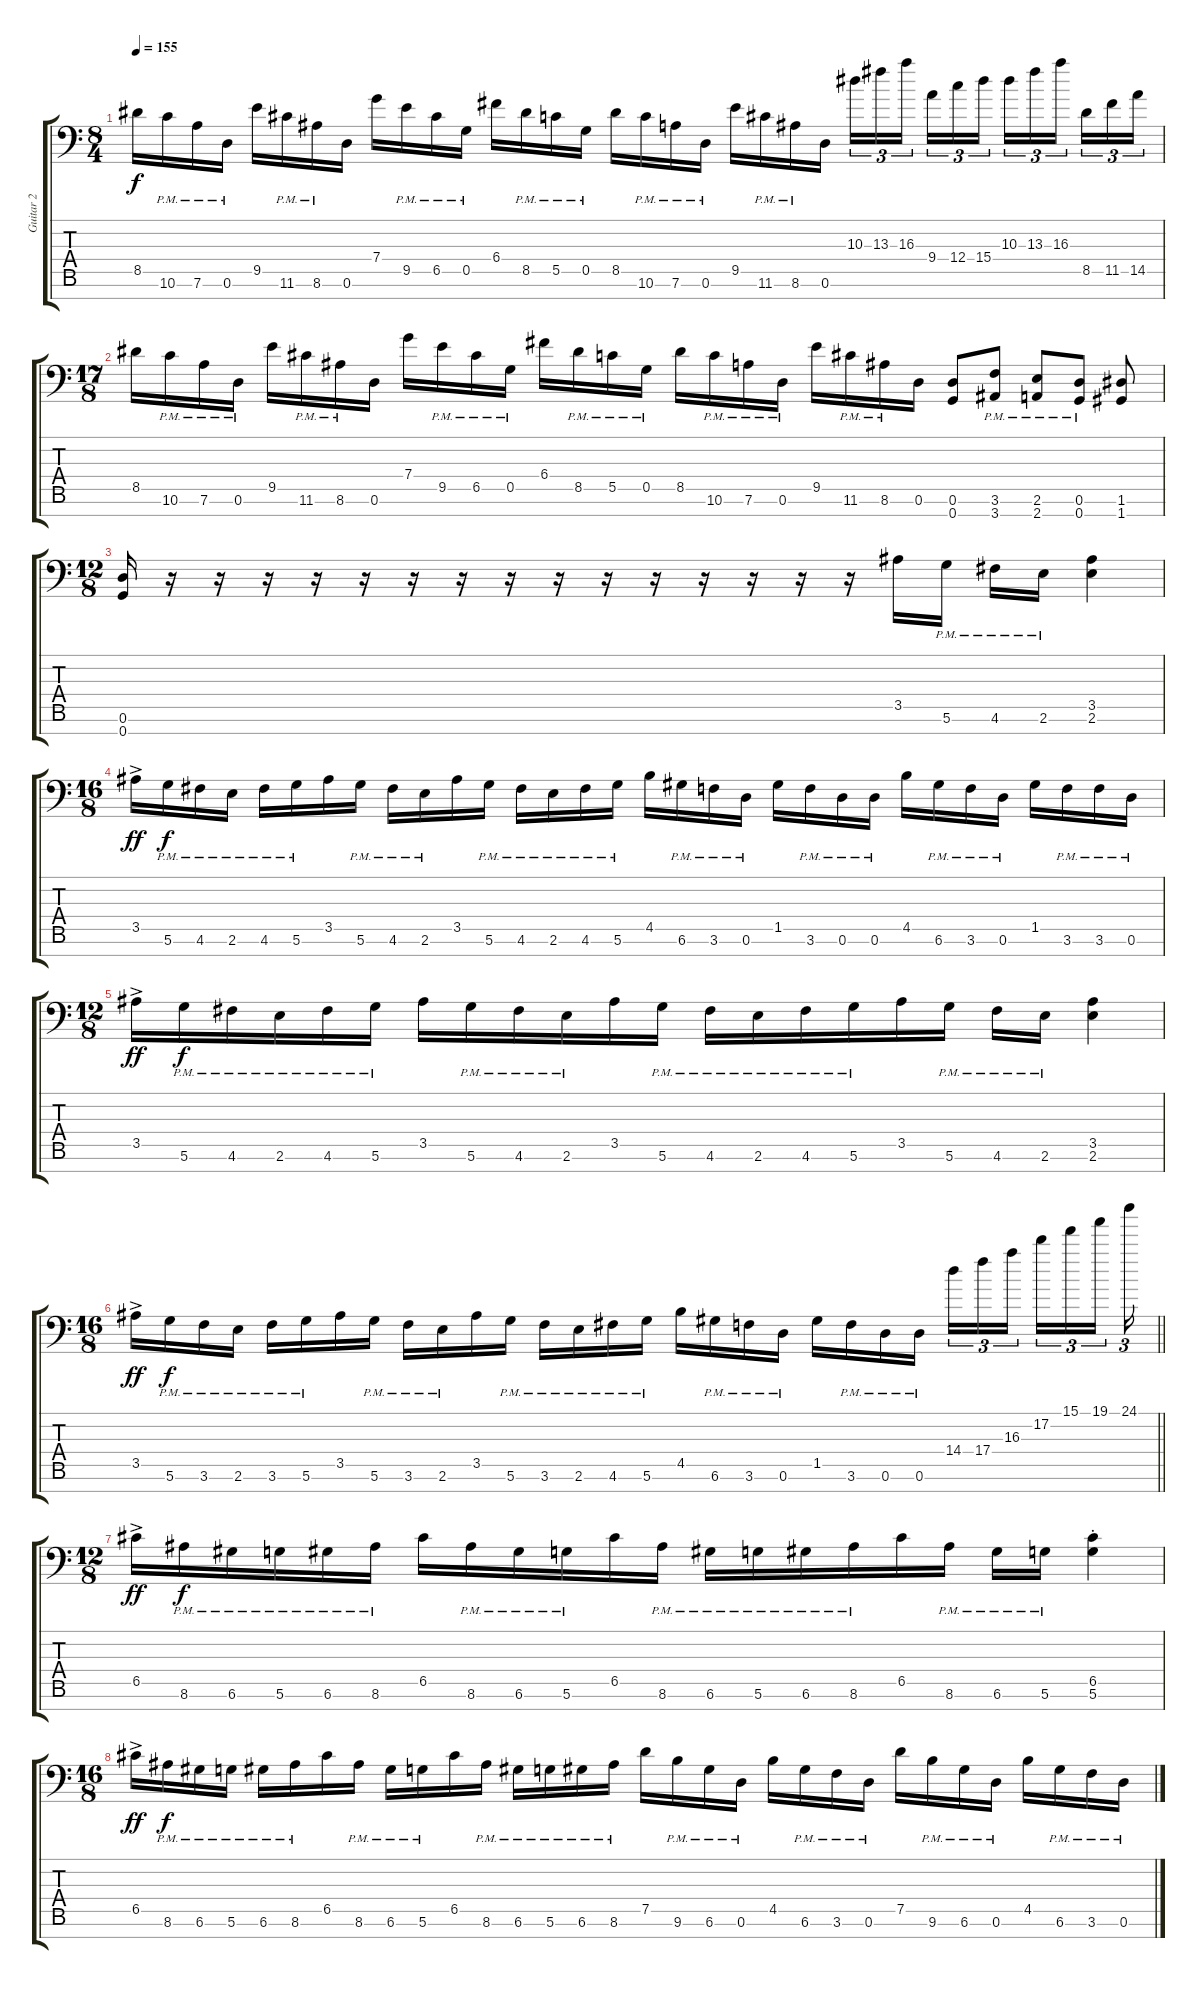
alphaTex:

\track ("Guitar 2" "Guitar 2") {instrument distortionguitar}
\staff {score tabs}
\tuning (D4 A3 F3 C3 G2 D2 G1) {hide}
\ts (8 4)
\tempo 155
\clef f4
\ks c
8.5.16{dy f} 10.6{pm}.16 7.6{pm}.16 0.6{pm}.16 9.5.16 11.6{pm}.16 8.6{pm}.16 0.6.16 7.4.16 9.5{pm}.16 6.5{pm}.16 0.5{pm}.16 6.4.16 8.5{pm}.16 5.5{pm}.16 0.5{pm}.16 8.5.16 10.6{pm}.16 7.6{pm}.16 0.6{pm}.16 9.5.16 11.6{pm}.16 8.6{pm}.16 0.6.16 10.3.16{tu (3 2)} 13.3.16{tu (3 2)} 16.3.16{tu (3 2) beam splitsecondary} 9.4.16{tu (3 2)} 12.4.16{tu (3 2)} 15.4.16{tu (3 2)} 10.3.16{tu (3 2)} 13.3.16{tu (3 2)} 16.3.16{tu (3 2) beam splitsecondary} 8.5.16{tu (3 2)} 11.5.16{tu (3 2)} 14.5.16{tu (3 2)} |
\ts (17 8)
8.5.16 10.6{pm}.16 7.6{pm}.16 0.6{pm}.16 9.5.16 11.6{pm}.16 8.6{pm}.16 0.6.16 7.4.16 9.5{pm}.16 6.5{pm}.16 0.5{pm}.16 6.4.16 8.5{pm}.16 5.5{pm}.16 0.5{pm}.16 8.5.16 10.6{pm}.16 7.6{pm}.16 0.6{pm}.16 9.5.16 11.6{pm}.16 8.6{pm}.16 0.6.16 (0.6 0.7).8 (3.6{pm} 3.7{pm}).8 (2.6{pm} 2.7{pm}).8 (0.6{pm} 0.7).8 (1.6 1.7).8 |
\ts (12 8)
(0.6 0.7).16 r.16 r.16 r.16 r.16 r.16 r.16 r.16 r.16 r.16 r.16 r.16 r.16 r.16 r.16 r.16 3.5.16 5.6{pm}.16 4.6{pm}.16 2.6{pm}.16 (3.5 2.6).4 |
\ts (16 8)
3.5{ac}.16{dy ff} 5.6{pm}.16{dy f} 4.6{pm}.16 2.6{pm}.16 4.6{pm}.16 5.6{pm}.16 3.5.16 5.6{pm}.16 4.6{pm}.16 2.6{pm}.16 3.5.16 5.6{pm}.16 4.6{pm}.16 2.6{pm}.16 4.6{pm}.16 5.6{pm}.16 4.5.16 6.6{pm}.16 3.6{pm}.16 0.6{pm}.16 1.5.16 3.6{pm}.16 0.6{pm}.16 0.6{pm}.16 4.5.16 6.6{pm}.16 3.6{pm}.16 0.6{pm}.16 1.5.16 3.6{pm}.16 3.6{pm}.16 0.6{pm}.16 |
\ts (12 8)
3.5{ac}.16{dy ff} 5.6{pm}.16{dy f} 4.6{pm}.16 2.6{pm}.16 4.6{pm}.16 5.6{pm}.16 3.5.16 5.6{pm}.16 4.6{pm}.16 2.6{pm}.16 3.5.16 5.6{pm}.16 4.6{pm}.16 2.6{pm}.16 4.6{pm}.16 5.6{pm}.16 3.5.16 5.6{pm}.16 4.6{pm}.16 2.6{pm}.16 (3.5 2.6).4 |
\ts (16 8)
\barLineRight lightlight
3.5{ac}.16{dy ff} 5.6{pm}.16{dy f} 3.6{pm}.16 2.6{pm}.16 3.6{pm}.16 5.6{pm}.16 3.5.16 5.6{pm}.16 3.6{pm}.16 2.6{pm}.16 3.5.16 5.6{pm}.16 3.6{pm}.16 2.6{pm}.16 4.6{pm}.16 5.6{pm}.16 4.5.16 6.6{pm}.16 3.6{pm}.16 0.6{pm}.16 1.5.16 3.6{pm}.16 0.6{pm}.16 0.6{pm}.16 14.4.16{tu (3 2)} 17.4.16{tu (3 2)} 16.3.16{tu (3 2)} 17.2.16{tu (3 2)} 15.1.16{tu (3 2)} 19.1.16{tu (3 2)} 24.1.16{tu (3 2)} |
\ts (12 8)
6.5{ac}.16{dy ff} 8.6{pm}.16{dy f} 6.6{pm}.16 5.6{pm}.16 6.6{pm}.16 8.6{pm}.16 6.5.16 8.6{pm}.16 6.6{pm}.16 5.6{pm}.16 6.5.16 8.6{pm}.16 6.6{pm}.16 5.6{pm}.16 6.6{pm}.16 8.6{pm}.16 6.5.16 8.6{pm}.16 6.6{pm}.16 5.6{pm}.16 (6.5{st} 5.6{st}).4 |
\ts (16 8)
6.5{ac}.16{dy ff} 8.6{pm}.16{dy f} 6.6{pm}.16 5.6{pm}.16 6.6{pm}.16 8.6{pm}.16 6.5.16 8.6{pm}.16 6.6{pm}.16 5.6{pm}.16 6.5.16 8.6{pm}.16 6.6{pm}.16 5.6{pm}.16 6.6{pm}.16 8.6{pm}.16 7.5.16 9.6{pm}.16 6.6{pm}.16 0.6{pm}.16 4.5.16 6.6{pm}.16 3.6{pm}.16 0.6{pm}.16 7.5.16 9.6{pm}.16 6.6{pm}.16 0.6{pm}.16 4.5.16 6.6{pm}.16 3.6{pm}.16 0.6{pm}.16
